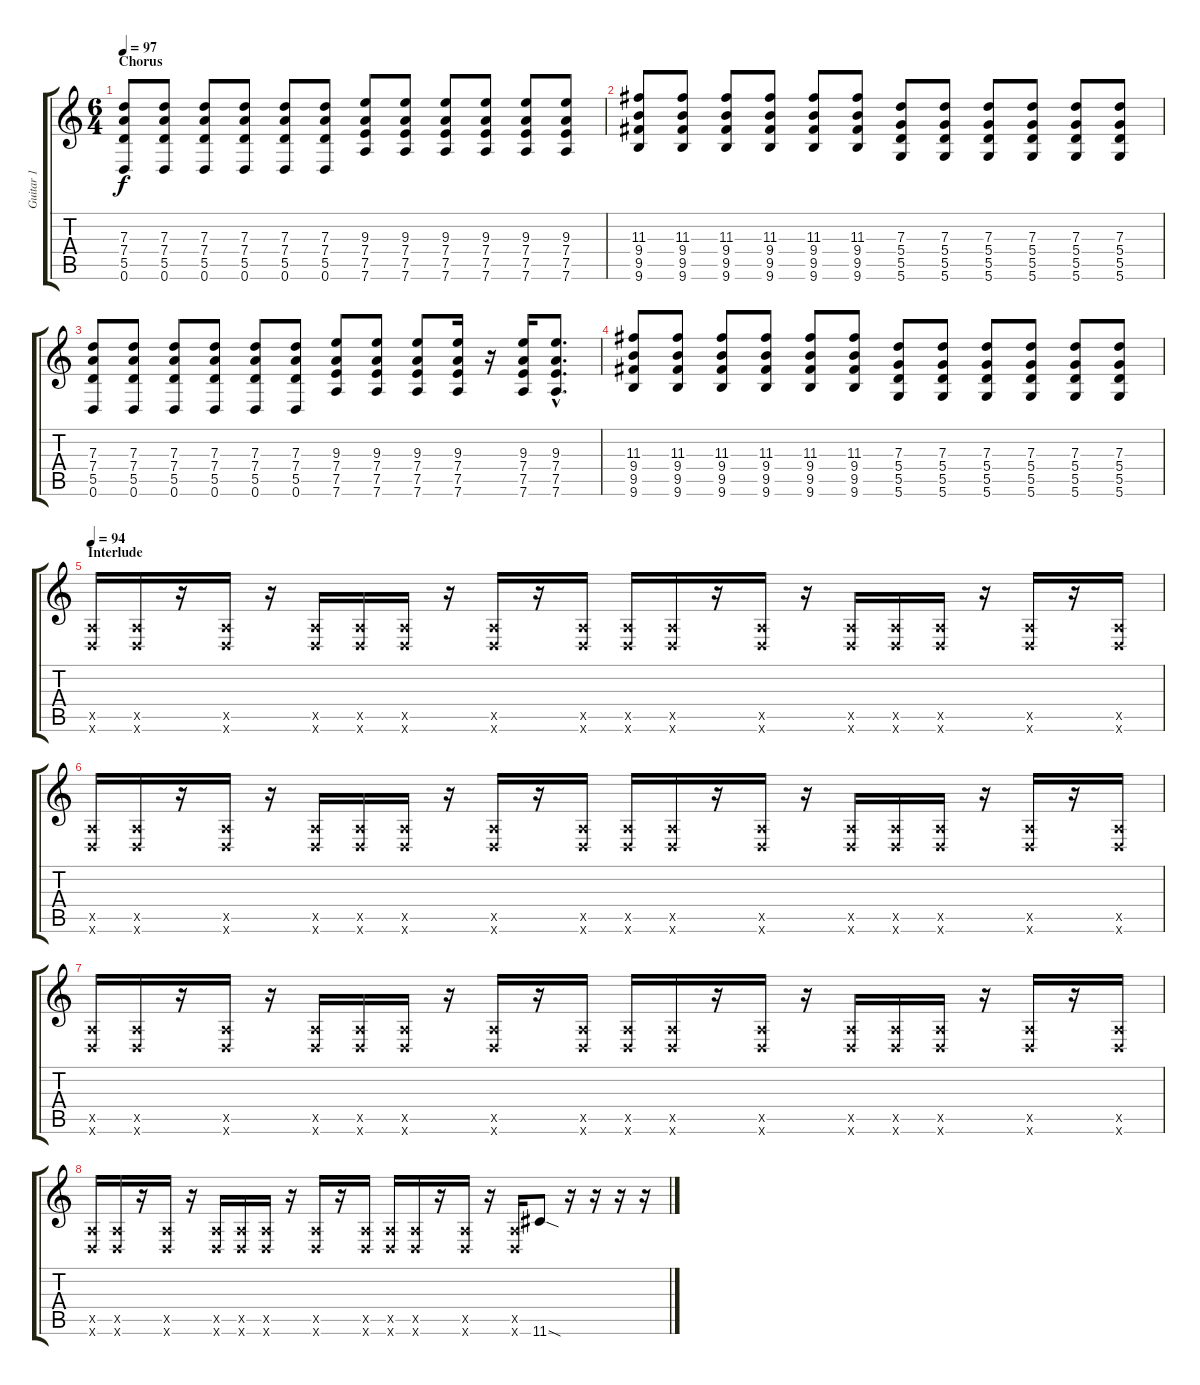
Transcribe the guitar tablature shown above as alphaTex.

\track ("Guitar 1" "Guitar 1") {instrument distortionguitar}
\staff {score tabs}
\tuning (E4 B3 G3 D3 A2 D2) {hide}
\ts (6 4)
\section ("" "Chorus")
\tempo 97
\clef g2
\ks c
(7.3 7.4 5.5 0.6).8{dy f} (7.3 7.4 5.5 0.6).8 (7.3 7.4 5.5 0.6).8 (7.3 7.4 5.5 0.6).8 (7.3 7.4 5.5 0.6).8 (7.3 7.4 5.5 0.6).8 (9.3 7.4 7.5 7.6).8 (9.3 7.4 7.5 7.6).8 (9.3 7.4 7.5 7.6).8 (9.3 7.4 7.5 7.6).8 (9.3 7.4 7.5 7.6).8 (9.3 7.4 7.5 7.6).8 |
(11.3 9.4 9.5 9.6).8 (11.3 9.4 9.5 9.6).8 (11.3 9.4 9.5 9.6).8 (11.3 9.4 9.5 9.6).8 (11.3 9.4 9.5 9.6).8 (11.3 9.4 9.5 9.6).8 (7.3 5.4 5.5 5.6).8 (7.3 5.4 5.5 5.6).8 (7.3 5.4 5.5 5.6).8 (7.3 5.4 5.5 5.6).8 (7.3 5.4 5.5 5.6).8 (7.3 5.4 5.5 5.6).8 |
(7.3 7.4 5.5 0.6).8 (7.3 7.4 5.5 0.6).8 (7.3 7.4 5.5 0.6).8 (7.3 7.4 5.5 0.6).8 (7.3 7.4 5.5 0.6).8 (7.3 7.4 5.5 0.6).8 (9.3 7.4 7.5 7.6).8 (9.3 7.4 7.5 7.6).8 (9.3 7.4 7.5 7.6).8 (9.3 7.4 7.5 7.6).16 r.16 (9.3 7.4 7.5 7.6).16 (9.3{hac} 7.4{hac} 7.5{hac} 7.6{hac}).8{d} |
(11.3 9.4 9.5 9.6).8 (11.3 9.4 9.5 9.6).8 (11.3 9.4 9.5 9.6).8 (11.3 9.4 9.5 9.6).8 (11.3 9.4 9.5 9.6).8 (11.3 9.4 9.5 9.6).8 (7.3 5.4 5.5 5.6).8 (7.3 5.4 5.5 5.6).8 (7.3 5.4 5.5 5.6).8 (7.3 5.4 5.5 5.6).8 (7.3 5.4 5.5 5.6).8 (7.3 5.4 5.5 5.6).8 |
\section ("" "Interlude")
\tempo 94
(0.5{x} 0.6{x}).16{instrument electricguitarmuted} (0.5{x} 0.6{x}).16 r.16 (0.5{x} 0.6{x}).16 r.16 (0.5{x} 0.6{x}).16 (0.5{x} 0.6{x}).16 (0.5{x} 0.6{x}).16 r.16 (0.5{x} 0.6{x}).16 r.16 (0.5{x} 0.6{x}).16 (0.5{x} 0.6{x}).16 (0.5{x} 0.6{x}).16 r.16 (0.5{x} 0.6{x}).16 r.16 (0.5{x} 0.6{x}).16 (0.5{x} 0.6{x}).16 (0.5{x} 0.6{x}).16 r.16 (0.5{x} 0.6{x}).16 r.16 (0.5{x} 0.6{x}).16 |
(0.5{x} 0.6{x}).16 (0.5{x} 0.6{x}).16 r.16 (0.5{x} 0.6{x}).16 r.16 (0.5{x} 0.6{x}).16 (0.5{x} 0.6{x}).16 (0.5{x} 0.6{x}).16 r.16 (0.5{x} 0.6{x}).16 r.16 (0.5{x} 0.6{x}).16 (0.5{x} 0.6{x}).16 (0.5{x} 0.6{x}).16 r.16 (0.5{x} 0.6{x}).16 r.16 (0.5{x} 0.6{x}).16 (0.5{x} 0.6{x}).16 (0.5{x} 0.6{x}).16 r.16 (0.5{x} 0.6{x}).16 r.16 (0.5{x} 0.6{x}).16 |
(0.5{x} 0.6{x}).16 (0.5{x} 0.6{x}).16 r.16 (0.5{x} 0.6{x}).16 r.16 (0.5{x} 0.6{x}).16 (0.5{x} 0.6{x}).16 (0.5{x} 0.6{x}).16 r.16 (0.5{x} 0.6{x}).16 r.16 (0.5{x} 0.6{x}).16 (0.5{x} 0.6{x}).16 (0.5{x} 0.6{x}).16 r.16 (0.5{x} 0.6{x}).16 r.16 (0.5{x} 0.6{x}).16 (0.5{x} 0.6{x}).16 (0.5{x} 0.6{x}).16 r.16 (0.5{x} 0.6{x}).16 r.16 (0.5{x} 0.6{x}).16 |
(0.5{x} 0.6{x}).16 (0.5{x} 0.6{x}).16 r.16 (0.5{x} 0.6{x}).16 r.16 (0.5{x} 0.6{x}).16 (0.5{x} 0.6{x}).16 (0.5{x} 0.6{x}).16 r.16 (0.5{x} 0.6{x}).16 r.16 (0.5{x} 0.6{x}).16 (0.5{x} 0.6{x}).16 (0.5{x} 0.6{x}).16 r.16 (0.5{x} 0.6{x}).16 r.16 (0.5{x} 0.6{x}).16 11.6{sod}.8 r.16 r.16 r.16 r.16
